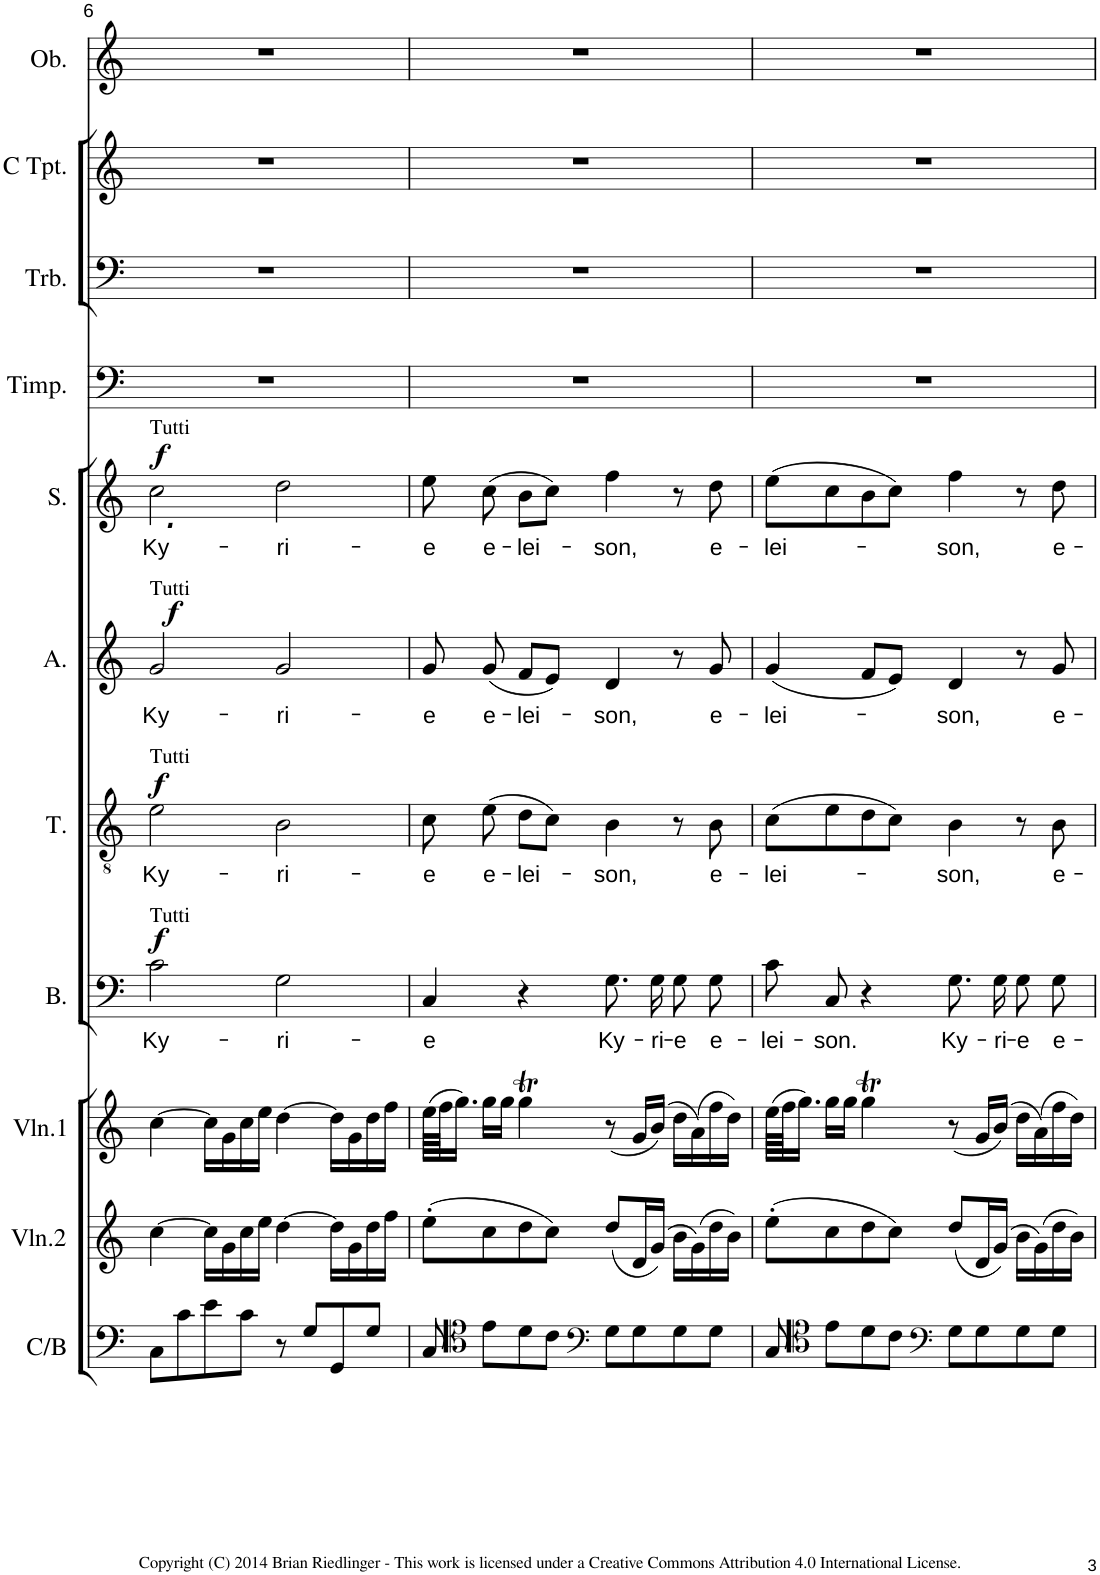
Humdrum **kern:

**kern	**kern	**kern	**kern	**text	**dynam	**kern	**text	**dynam	**kern	**text	**dynam	**kern	**text	**dynam	**kern	**kern	**kern	**kern
*part11	*part10	*part9	*part8	*part8	*part8	*part7	*part7	*part7	*part6	*part6	*part6	*part5	*part5	*part5	*part4	*part3	*part2	*part1
*staff11	*staff10	*staff9	*staff8	*staff8	*staff8	*staff7	*staff7	*staff7	*staff6	*staff6	*staff6	*staff5	*staff5	*staff5	*staff4	*staff3	*staff2	*staff1
*I"Cello/Bass	*I"Violin 2	*I"Violin 1	*I"Bass	*	*	*I"Tenor	*	*	*I"Alto	*	*	*I"Soprano	*	*	*I"Timpani	*I"Trombone	*I"C Trumpet	*I"Oboe
*I'C/B	*I'Vln.2	*I'Vln.1	*I'B.	*	*	*I'T.	*	*	*I'A.	*	*	*I'S.	*	*	*I'Timp.	*I'Trb.	*I'C Tpt.	*I'Ob.
!!LO:PB:g=z
*clefF4	*clefG2	*clefG2	*clefF4	*	*	*clefGv2	*	*	*clefG2	*	*	*clefG2	*	*	*clefF4	*clefF4	*clefG2	*clefG2
*k[]	*k[]	*k[]	*k[]	*	*	*k[]	*	*	*k[]	*	*	*k[]	*	*	*k[]	*k[]	*k[]	*k[]
*M4/4	*M4/4	*M4/4	*M4/4	*	*	*M4/4	*	*	*M4/4	*	*	*M4/4	*	*	*M4/4	*M4/4	*M4/4	*M4/4
*met(c)	*met(c)	*met(c)	*met(c)	*	*	*met(c)	*	*	*met(c)	*	*	*met(c)	*	*	*met(c)	*met(c)	*met(c)	*met(c)
=6	=6	=6	=6	=6	=6	=6	=6	=6	=6	=6	=6	=6	=6	=6	=6	=6	=6	=6
!	!	!	!	!	!	!	!	!	!	!	!	!LO:TX:a:t=Tutti	!	!	!	!	!	!
!	!	!	!	!	!	!	!	!	!LO:TX:a:t=Tutti	!	!	!	!	!	!	!	!	!
!	!	!	!	!	!	!LO:TX:a:t=Tutti	!	!	!	!	!	!	!	!	!	!	!	!
!	!	!	!LO:TX:a:t=Tutti	!	!	!	!	!	!	!	!	!	!	!	!	!	!	!
!	!	!	!	!LO:LY:b	!LO:DY:a	!	!LO:LY:b	!LO:DY:a	!	!LO:LY:b	!LO:DY:a	!	!LO:LY:b	!LO:DY:b	!	!	!	!
!	!	!	!	!	!	!	!	!	!	!	!	!	!	!LO:DY:n=1:a	!	!	!	!
8C\L	[4cc\	[4cc\	2c\	Ky-	f	2e\	Ky-	f	2g/	Ky-	f	2cc\	Ky-	other-dynamics f	1r	1r	1r	1r
8c\	.	.	.	.	.	.	.	.	.	.	.	.	.	.	.	.	.	.
8e\	16cc\LL]	16cc\LL]	.	.	.	.	.	.	.	.	.	.	.	.	.	.	.	.
.	16g\	16g\	.	.	.	.	.	.	.	.	.	.	.	.	.	.	.	.
8c\J	16cc\	16cc\	.	.	.	.	.	.	.	.	.	.	.	.	.	.	.	.
.	16ee\JJ	16ee\JJ	.	.	.	.	.	.	.	.	.	.	.	.	.	.	.	.
!	!	!	!	!LO:LY:b	!	!	!LO:LY:b	!	!	!LO:LY:b	!	!	!LO:LY:b	!	!	!	!	!
8r	[4dd\	[4dd\	2G\	-ri-	.	2B\	-ri-	.	2g/	-ri-	.	2dd\	-ri-	.	.	.	.	.
8G/L	.	.	.	.	.	.	.	.	.	.	.	.	.	.	.	.	.	.
8GG/	16dd\LL]	16dd\LL]	.	.	.	.	.	.	.	.	.	.	.	.	.	.	.	.
.	16g\	16g\	.	.	.	.	.	.	.	.	.	.	.	.	.	.	.	.
8G/J	16dd\	16dd\	.	.	.	.	.	.	.	.	.	.	.	.	.	.	.	.
.	16ff\JJ	16ff\JJ	.	.	.	.	.	.	.	.	.	.	.	.	.	.	.	.
=7	=7	=7	=7	=7	=7	=7	=7	=7	=7	=7	=7	=7	=7	=7	=7	=7	=7	=7
!	!	!	!	!LO:LY:b	!	!	!LO:LY:b	!	!	!LO:LY:b	!	!	!LO:LY:b	!	!	!	!	!
8C/	(8ee'\L	(64ee\LLLL	4C/	-e	.	8c\	-e	.	8g/	-e	.	8ee\	-e	.	1r	1r	1r	1r
.	.	64ff\JJ	.	.	.	.	.	.	.	.	.	.	.	.	.	.	.	.
.	.	16.gg\JJ)	.	.	.	.	.	.	.	.	.	.	.	.	.	.	.	.
*clefC4	*	*	*	*	*	*	*	*	*	*	*	*	*	*	*	*	*	*
!	!	!	!	!	!	!	!LO:LY:b	!	!	!LO:LY:b	!	!	!LO:LY:b	!	!	!	!	!
8e\L	8cc\	16gg\LL	.	.	.	(8e\	e-	.	(8g/	e-	.	(8cc\	e-	.	.	.	.	.
.	.	16gg\JJ	.	.	.	.	.	.	.	.	.	.	.	.	.	.	.	.
!	!	!	!	!	!	!	!LO:LY:b	!	!	!LO:LY:b	!	!	!LO:LY:b	!	!	!	!	!
8d\	8dd\	4ggT\	4r	.	.	8d\L	-lei-	.	8f/L	-lei-	.	8b\L	-lei-	.	.	.	.	.
8c\J	8cc\J)	.	.	.	.	8c\J)	.	.	8e/J)	.	.	8cc\J)	.	.	.	.	.	.
*clefF4	*	*	*	*	*	*	*	*	*	*	*	*	*	*	*	*	*	*
!	!	!	!	!LO:LY:b	!	!	!LO:LY:b	!	!	!LO:LY:b	!	!	!LO:LY:b	!	!	!	!	!
8G\L	(8dd/L	(8r	8.G\L	Ky-	.	4B\	-son,	.	4d/	-son,	.	4ff\	son,	.	.	.	.	.
8G\	16d/L	16g/LL	.	.	.	.	.	.	.	.	.	.	.	.	.	.	.	.
!	!	!	!	!LO:LY:b	!	!	!	!	!	!	!	!	!	!	!	!	!	!
.	(16g/JJ)	(16b/JJ)	16G\Jk	-ri-	.	.	.	.	.	.	.	.	.	.	.	.	.	.
!	!	!	!	!LO:LY:b	!	!	!	!	!	!	!	!	!	!	!	!	!	!
8G\	16b\LL	16dd\LL	8G\L	-e	.	8r	.	.	8r	.	.	8r	.	.	.	.	.	.
.	(16g\)	(16a\)	.	.	.	.	.	.	.	.	.	.	.	.	.	.	.	.
!	!	!	!	!LO:LY:b	!	!	!LO:LY:b	!	!	!LO:LY:b	!	!	!LO:LY:b	!	!	!	!	!
8G\J	16dd\	16ff\	8G\J	e-	.	8B\	e-	.	8g/	e-	.	8dd\	e-	.	.	.	.	.
.	16b\JJ)	16dd\JJ)	.	.	.	.	.	.	.	.	.	.	.	.	.	.	.	.
=8	=8	=8	=8	=8	=8	=8	=8	=8	=8	=8	=8	=8	=8	=8	=8	=8	=8	=8
!	!	!	!	!LO:LY:b	!	!	!LO:LY:b	!	!	!LO:LY:b	!	!	!LO:LY:b	!	!	!	!	!
8C/	(8ee'\L	(64ee\LLLL	8c\L	-lei-	.	(8c\L	-lei-	.	(4g/	-lei-	.	(8ee\L	-lei-	.	1r	1r	1r	1r
.	.	64ff\JJ	.	.	.	.	.	.	.	.	.	.	.	.	.	.	.	.
.	.	16.gg\JJ)	.	.	.	.	.	.	.	.	.	.	.	.	.	.	.	.
*clefC4	*	*	*	*	*	*	*	*	*	*	*	*	*	*	*	*	*	*
!	!	!	!	!LO:LY:b	!	!	!	!	!	!	!	!	!	!	!	!	!	!
8e\L	8cc\	16gg\LL	8C\J	-son.	.	8e\	.	.	.	.	.	8cc\	.	.	.	.	.	.
.	.	16gg\JJ	.	.	.	.	.	.	.	.	.	.	.	.	.	.	.	.
8d\	8dd\	4ggT\	4r	.	.	8d\	.	.	8f/L	.	.	8b\	.	.	.	.	.	.
8c\J	8cc\J)	.	.	.	.	8c\J)	.	.	8e/J)	.	.	8cc\J)	.	.	.	.	.	.
*clefF4	*	*	*	*	*	*	*	*	*	*	*	*	*	*	*	*	*	*
!	!	!	!	!LO:LY:b	!	!	!LO:LY:b	!	!	!LO:LY:b	!	!	!LO:LY:b	!	!	!	!	!
8G\L	(8dd/L	(8r	8.G\L	Ky-	.	4B\	-son,	.	4d/	-son,	.	4ff\	-son,	.	.	.	.	.
8G\	16d/L	16g/LL	.	.	.	.	.	.	.	.	.	.	.	.	.	.	.	.
!	!	!	!	!LO:LY:b	!	!	!	!	!	!	!	!	!	!	!	!	!	!
.	(16g/JJ)	(16b/JJ)	16G\Jk	-ri-	.	.	.	.	.	.	.	.	.	.	.	.	.	.
!	!	!	!	!LO:LY:b	!	!	!	!	!	!	!	!	!	!	!	!	!	!
8G\	16b\LL	16dd\LL	8G\L	-e	.	8r	.	.	8r	.	.	8r	.	.	.	.	.	.
.	(16g\)	(16a\)	.	.	.	.	.	.	.	.	.	.	.	.	.	.	.	.
!	!	!	!	!LO:LY:b	!	!	!LO:LY:b	!	!	!LO:LY:b	!	!	!LO:LY:b	!	!	!	!	!
8G\J	16dd\	16ff\	8G\J	e-	.	8B\	e-	.	8g/	e-	.	8dd\	e-	.	.	.	.	.
.	16b\JJ)	16dd\JJ)	.	.	.	.	.	.	.	.	.	.	.	.	.	.	.	.
=	=	=	=	=	=	=	=	=	=	=	=	=	=	=	=	=	=	=
*-	*-	*-	*-	*-	*-	*-	*-	*-	*-	*-	*-	*-	*-	*-	*-	*-	*-	*-
